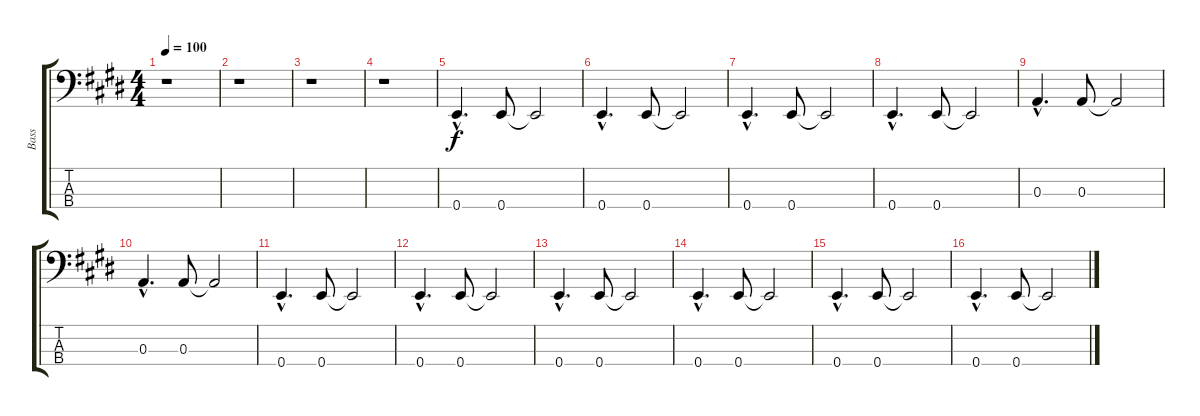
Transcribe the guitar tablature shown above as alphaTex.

\track ("Bass" "Bass") {instrument slapbass1}
\staff {score tabs}
\tuning (G2 D2 A1 E1) {hide}
\ts (4 4)
\tempo 100
\clef f4
\ks e
r.1{dy f instrument slapbass1} |
r.1 |
r.1 |
r.1 |
0.4{hac}.4{d} 0.4.8 0.4{t}.2 |
0.4{hac}.4{d} 0.4.8 0.4{t}.2 |
0.4{hac}.4{d} 0.4.8 0.4{t}.2 |
0.4{hac}.4{d} 0.4.8 0.4{t}.2 |
0.3{hac}.4{d} 0.3.8 0.3{t}.2 |
0.3{hac}.4{d} 0.3.8 0.3{t}.2 |
0.4{hac}.4{d} 0.4.8 0.4{t}.2 |
0.4{hac}.4{d} 0.4.8 0.4{t}.2 |
0.4{hac}.4{d} 0.4.8 0.4{t}.2 |
0.4{hac}.4{d} 0.4.8 0.4{t}.2 |
0.4{hac}.4{d} 0.4.8 0.4{t}.2 |
0.4{hac}.4{d} 0.4.8 0.4{t}.2
